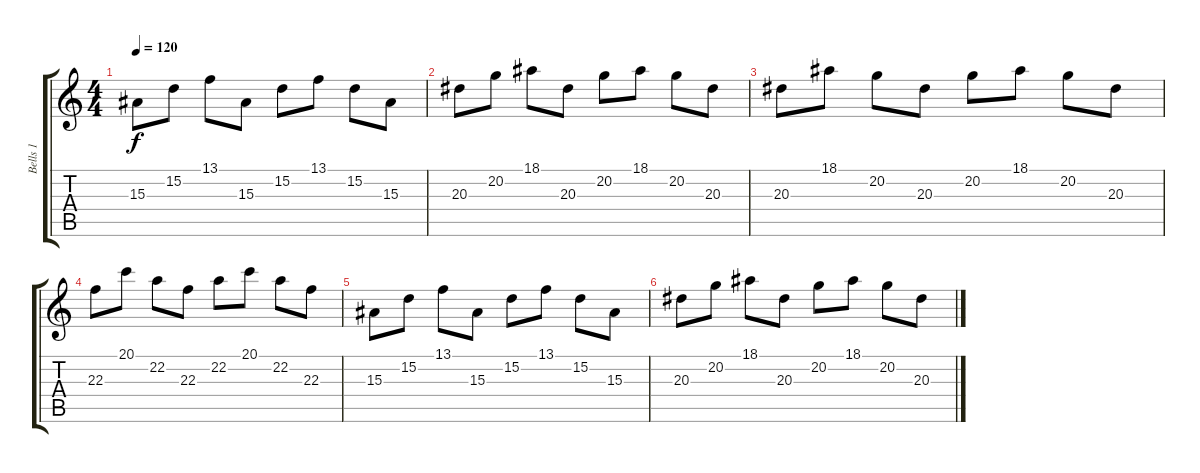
\track ("Bells 1" "Bells 1") {instrument musicbox}
\staff {score tabs}
\tuning (E4 B3 G3 D3 A2 E2) {hide}
\ts (4 4)
\tempo 120
\clef g2
\ks c
15.3.8{dy f} 15.2.8 13.1.8 15.3.8 15.2.8 13.1.8 15.2.8 15.3.8 |
20.3.8 20.2.8 18.1.8 20.3.8 20.2.8 18.1.8 20.2.8 20.3.8 |
20.3.8{volume 0} 18.1.8 20.2.8 20.3.8 20.2.8 18.1.8 20.2.8 20.3.8 |
22.3.8 20.1.8 22.2.8 22.3.8 22.2.8 20.1.8 22.2.8 22.3.8 |
15.3.8 15.2.8 13.1.8 15.3.8 15.2.8 13.1.8 15.2.8 15.3.8 |
20.3.8 20.2.8 18.1.8 20.3.8 20.2.8 18.1.8 20.2.8 20.3.8
